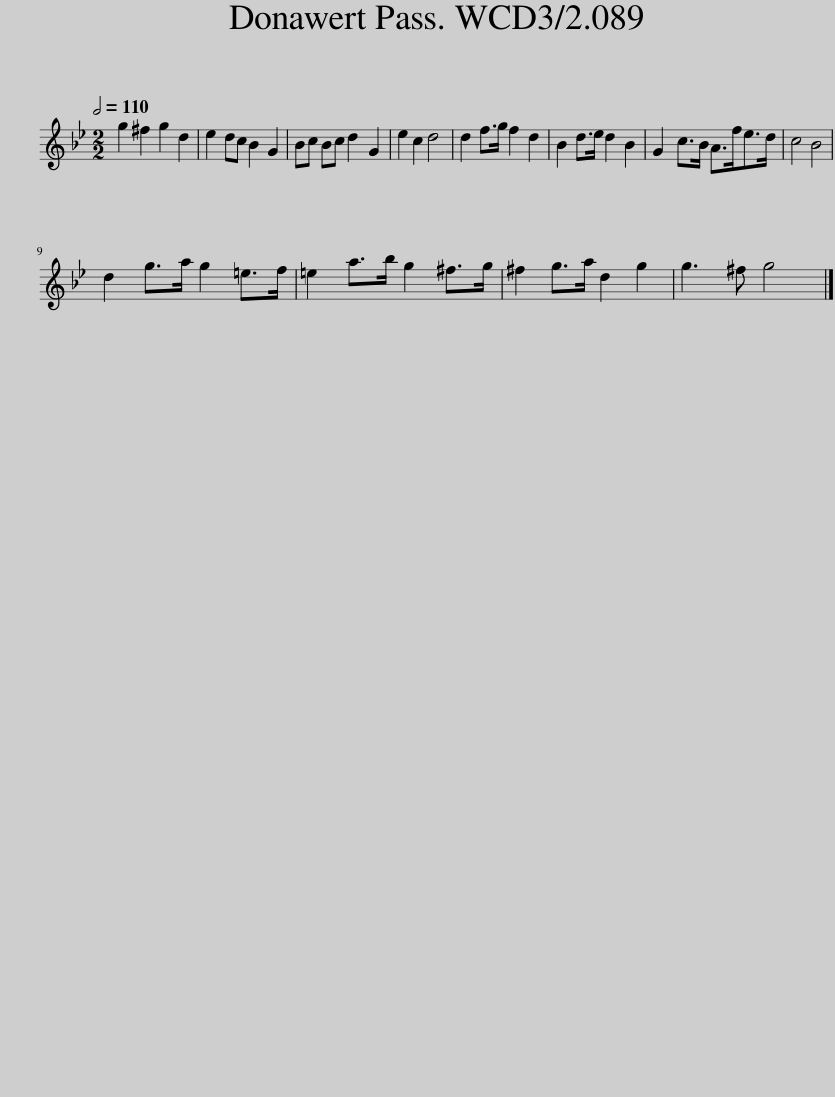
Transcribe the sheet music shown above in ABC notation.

X:1
L:1/8
Q:1/2=110
M:2/2
I:linebreak $
K:Gmin
V:1 treble
V:1
 g2 ^f2 g2 d2 | e2 dc B2 G2 | Bc Bc d2 G2 | e2 c2 d4 | d2 f>g f2 d2 | %5
 B2 d>e d2 B2 | G2 c>B A>fe>d | c4 B4 |$ d2 g>a g2 =e>f | =e2 a>b g2 ^f>g | %10
 ^f2 g>a d2 g2 | g3 ^f g4 |] %12
